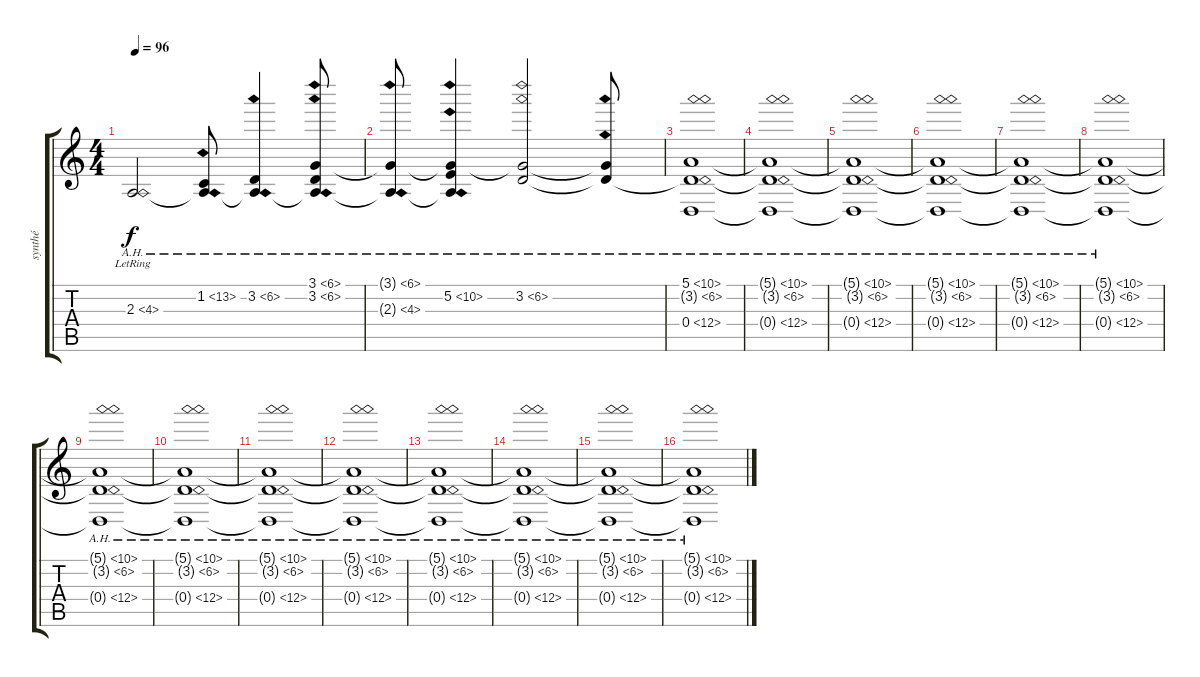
\track ("synthé" "synthé") {instrument lead1square}
\staff {score tabs}
\tuning (E4 B3 G3 D3 A2 E2) {hide}
\ts (4 4)
\tempo 96
\clef g2
\ks c
2.3{ah 2 lr}.2{dy f instrument lead1square} (1.2{ah 12} 2.3{ah 2 t}).8 (3.2{ah 3} 2.3{ah 2 t}).4 (3.1{ah 3} 3.2{ah 3} 2.3{ah 2 t}).8 |
(3.1{ah 3 t} 2.3{ah 2 t}).8 (3.1{ah 3 t} 5.2{ah 5} 2.3{ah 2 t}).4 (3.1{ah 3 t} 3.2{ah 3}).2 (3.1{ah 12 t} 3.2{ah 3 t}).8 |
(5.1{ah 5} 3.2{ah 3 t} 0.4{ah 12}).1 |
(5.1{ah 5 t} 3.2{ah 3 t} 0.4{ah 12 t}).1 |
(5.1{ah 5 t} 3.2{ah 3 t} 0.4{ah 12 t}).1 |
(5.1{ah 5 t} 3.2{ah 3 t} 0.4{ah 12 t}).1 |
(5.1{ah 5 t} 3.2{ah 3 t} 0.4{ah 12 t}).1 |
(5.1{ah 5 t} 3.2{ah 3 t} 0.4{ah 12 t}).1 |
(5.1{ah 5 t} 3.2{ah 3 t} 0.4{ah 12 t}).1 |
(5.1{ah 5 t} 3.2{ah 3 t} 0.4{ah 12 t}).1 |
(5.1{ah 5 t} 3.2{ah 3 t} 0.4{ah 12 t}).1 |
(5.1{ah 5 t} 3.2{ah 3 t} 0.4{ah 12 t}).1 |
(5.1{ah 5 t} 3.2{ah 3 t} 0.4{ah 12 t}).1 |
(5.1{ah 5 t} 3.2{ah 3 t} 0.4{ah 12 t}).1 |
(5.1{ah 5 t} 3.2{ah 3 t} 0.4{ah 12 t}).1 |
(5.1{ah 5 t} 3.2{ah 3 t} 0.4{ah 12 t}).1
